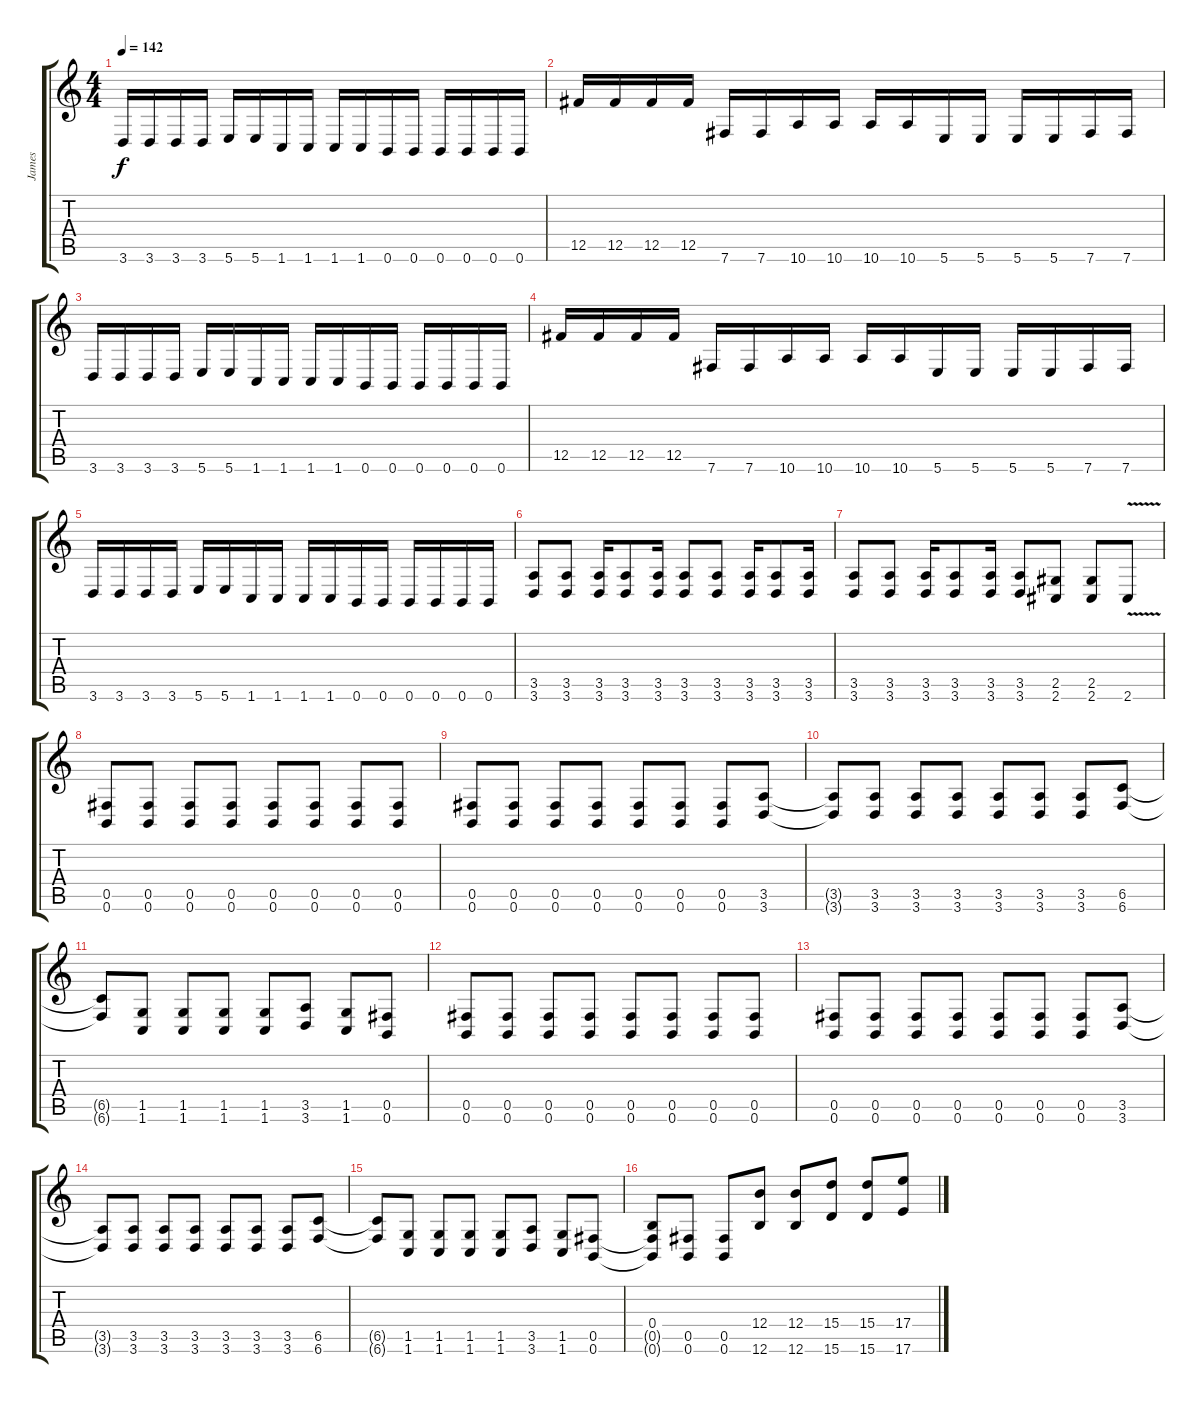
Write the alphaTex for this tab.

\track ("James" "James") {instrument distortionguitar}
\staff {score tabs}
\tuning (C4 Ab3 E3 B2 Gb2 B1) {hide}
\ts (4 4)
\tempo 142
\clef g2
\ks c
3.6.16{dy f} 3.6.16 3.6.16 3.6.16 5.6.16 5.6.16 1.6.16 1.6.16 1.6.16 1.6.16 0.6.16 0.6.16 0.6.16 0.6.16 0.6.16 0.6.16 |
12.5.16 12.5.16 12.5.16 12.5.16 7.6.16 7.6.16 10.6.16 10.6.16 10.6.16 10.6.16 5.6.16 5.6.16 5.6.16 5.6.16 7.6.16 7.6.16 |
3.6.16 3.6.16 3.6.16 3.6.16 5.6.16 5.6.16 1.6.16 1.6.16 1.6.16 1.6.16 0.6.16 0.6.16 0.6.16 0.6.16 0.6.16 0.6.16 |
12.5.16 12.5.16 12.5.16 12.5.16 7.6.16 7.6.16 10.6.16 10.6.16 10.6.16 10.6.16 5.6.16 5.6.16 5.6.16 5.6.16 7.6.16 7.6.16 |
3.6.16 3.6.16 3.6.16 3.6.16 5.6.16 5.6.16 1.6.16 1.6.16 1.6.16 1.6.16 0.6.16 0.6.16 0.6.16 0.6.16 0.6.16 0.6.16 |
(3.5 3.6).8 (3.5 3.6).8 (3.5 3.6).16 (3.5 3.6).8 (3.5 3.6).16 (3.5 3.6).8 (3.5 3.6).8 (3.5 3.6).16 (3.5 3.6).8 (3.5 3.6).16 |
(3.5 3.6).8 (3.5 3.6).8 (3.5 3.6).16 (3.5 3.6).8 (3.5 3.6).16 (3.5 3.6).8 (2.5 2.6).8 (2.5 2.6).8 2.6{v}.8 |
(0.5 0.6).8 (0.5 0.6).8 (0.5 0.6).8 (0.5 0.6).8 (0.5 0.6).8 (0.5 0.6).8 (0.5 0.6).8 (0.5 0.6).8 |
(0.5 0.6).8 (0.5 0.6).8 (0.5 0.6).8 (0.5 0.6).8 (0.5 0.6).8 (0.5 0.6).8 (0.5 0.6).8 (3.5 3.6).8 |
(3.5{t} 3.6{t}).8 (3.5 3.6).8 (3.5 3.6).8 (3.5 3.6).8 (3.5 3.6).8 (3.5 3.6).8 (3.5 3.6).8 (6.5 6.6).8 |
(6.5{t} 6.6{t}).8 (1.5 1.6).8 (1.5 1.6).8 (1.5 1.6).8 (1.5 1.6).8 (3.5 3.6).8 (1.5 1.6).8 (0.5 0.6).8 |
(0.5 0.6).8 (0.5 0.6).8 (0.5 0.6).8 (0.5 0.6).8 (0.5 0.6).8 (0.5 0.6).8 (0.5 0.6).8 (0.5 0.6).8 |
(0.5 0.6).8 (0.5 0.6).8 (0.5 0.6).8 (0.5 0.6).8 (0.5 0.6).8 (0.5 0.6).8 (0.5 0.6).8 (3.5 3.6).8 |
(3.5{t} 3.6{t}).8 (3.5 3.6).8 (3.5 3.6).8 (3.5 3.6).8 (3.5 3.6).8 (3.5 3.6).8 (3.5 3.6).8 (6.5 6.6).8 |
(6.5{t} 6.6{t}).8 (1.5 1.6).8 (1.5 1.6).8 (1.5 1.6).8 (1.5 1.6).8 (3.5 3.6).8 (1.5 1.6).8 (0.5 0.6).8 |
(0.4 0.5{t} 0.6{t}).8 (0.5 0.6).8 (0.5 0.6).8 (12.4 12.6).8 (12.4 12.6).8 (15.4 15.6).8 (15.4 15.6).8 (17.4 17.6).8
